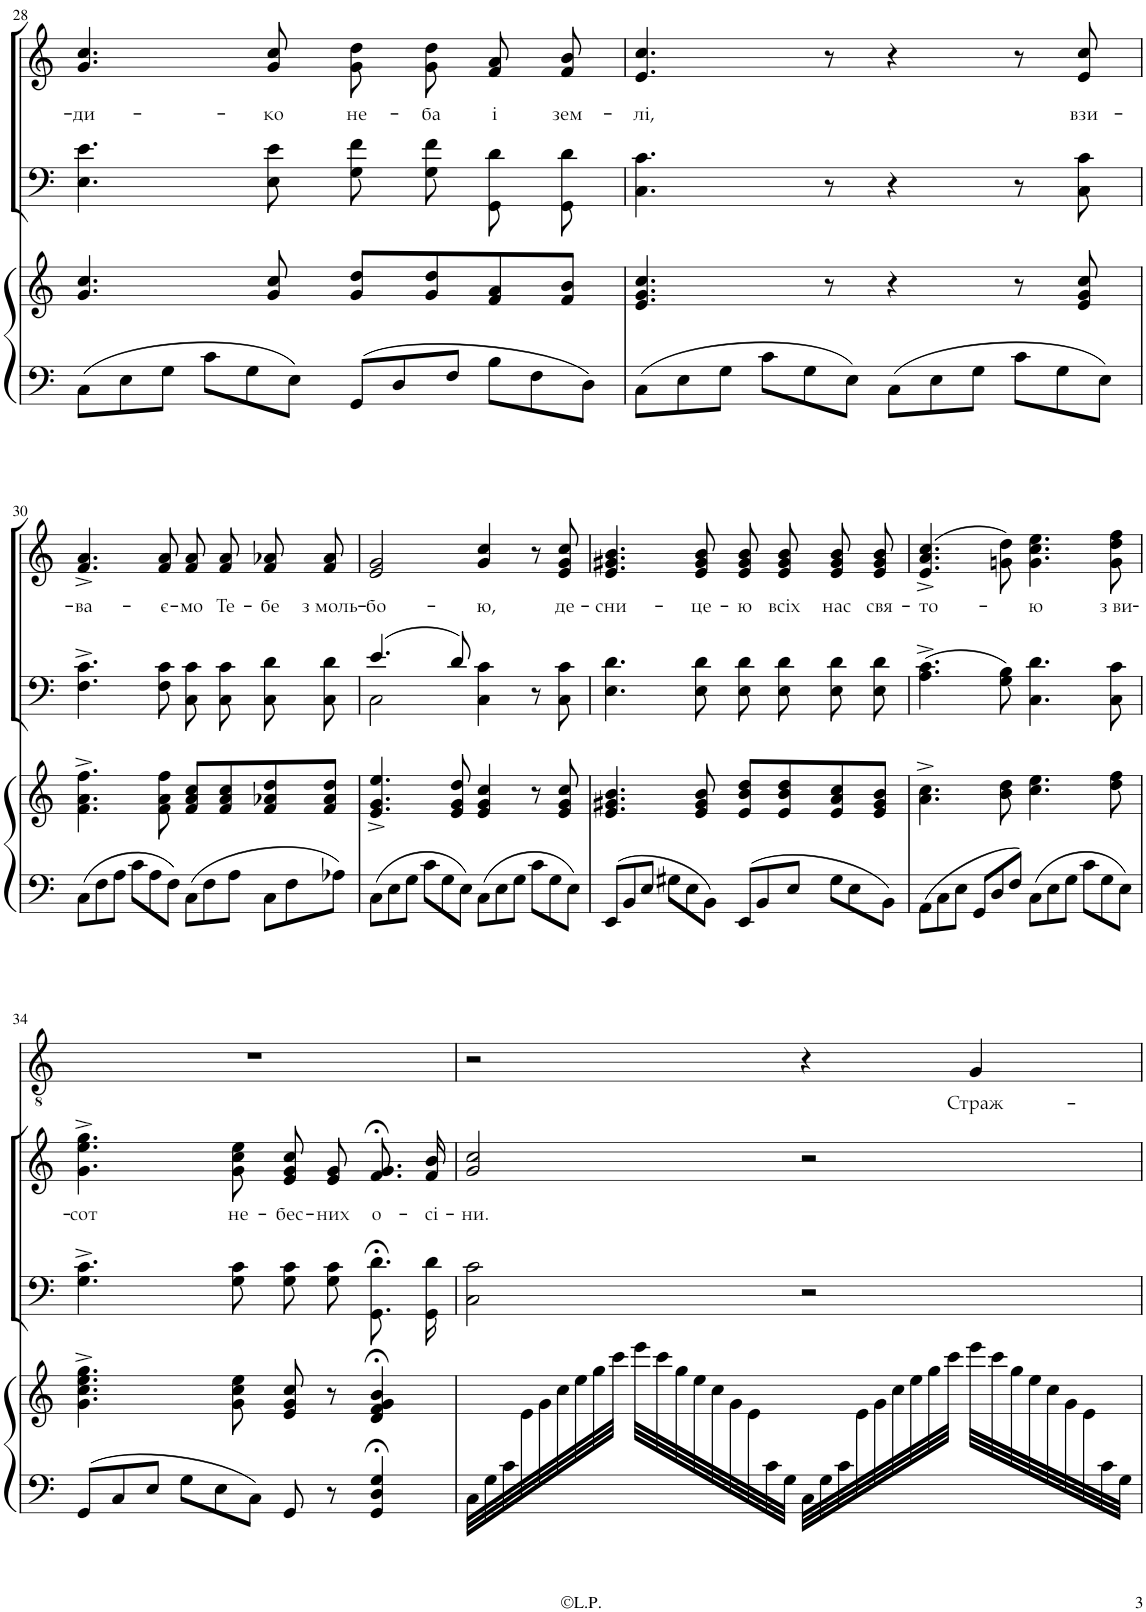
**kern	**kern	**kern	**kern	**text	**kern	**text
*part4	*part4	*part3	*part2	*part2	*part1	*part1
*staff5	*staff4	*staff3	*staff2	*staff2	*staff1	*staff1
*I"Piano	*	*I"Men	*I"Women	*	*I"Тенор	*
*I'Pno	*	*	*	*	*	*
!!LO:PB:g=z
*clefF4	*clefG2	*clefF4	*clefG2	*	*clefGv2	*
*k[]	*k[]	*k[]	*k[]	*	*k[]	*
*M4/4	*M4/4	*M4/4	*M4/4	*	*M4/4	*
*Xbrackettup	*	*	*	*	*	*
=28	=28	=28	=28	=28	=28	=28
!	!	!	!	!LO:LY:b	!	!
12C\L	4.g/ 4.cc/	4.E\ 4.e\	4.g/ 4.cc/	-ди-	1r	.
12E\	.	.	.	.	.	.
12G\J	.	.	.	.	.	.
12c\L	.	.	.	.	.	.
12G\	.	.	.	.	.	.
!	!	!	!	!LO:LY:b	!	!
.	8g/ 8cc/	8E\ 8e\	8g/ 8cc/	-ко	.	.
12E\J	.	.	.	.	.	.
!	!	!	!	!LO:LY:b	!	!
12GG/L	8g/ 8dd/L	8G\ 8f\L	8g\ 8dd\L	не-	.	.
12D/	.	.	.	.	.	.
!	!	!	!	!LO:LY:b	!	!
.	8g/ 8dd/	8G\ 8f\J	8g\ 8dd\J	-ба	.	.
12F/J	.	.	.	.	.	.
!	!	!	!	!LO:LY:b	!	!
12B\L	8f/ 8a/	8GG\ 8d\L	8f/ 8a/L	і	.	.
12F\	.	.	.	.	.	.
!	!	!	!	!LO:LY:b	!	!
.	8f/ 8b/J	8GG\ 8d\J	8f/ 8b/J	зем-	.	.
12D\J	.	.	.	.	.	.
=29	=29	=29	=29	=29	=29	=29
!	!	!	!	!LO:LY:b	!	!
12C\L	4.e/ 4.g/ 4.cc/	4.C\ 4.c\	4.e/ 4.cc/	-лі,	1r	.
12E\	.	.	.	.	.	.
12G\J	.	.	.	.	.	.
12c\L	.	.	.	.	.	.
12G\	.	.	.	.	.	.
.	8r	8r	8r	.	.	.
12E\J	.	.	.	.	.	.
12C\L	4r	4r	4r	.	.	.
12E\	.	.	.	.	.	.
12G\J	.	.	.	.	.	.
12c\L	8r	8r	8r	.	.	.
12G\	.	.	.	.	.	.
!	!	!	!	!LO:LY:b	!	!
.	8e/ 8g/ 8cc/	8C\ 8c\	8e/ 8cc/	взи-	.	.
12E\J	.	.	.	.	.	.
!!LO:LB:g=z
=30	=30	=30	=30	=30	=30	=30
!	!	!	!	!LO:LY:b	!	!
12C\L	4.f\^ 4.a\^ 4.ff\^	4.F\^ 4.c\^	4.f/^ 4.a/^	-ва-	1r	.
12F\	.	.	.	.	.	.
12A\J	.	.	.	.	.	.
12c\L	.	.	.	.	.	.
12A\	.	.	.	.	.	.
!	!	!	!	!LO:LY:b	!	!
.	8f\ 8a\ 8ff\	8F\ 8c\	8f/ 8a/	-є-	.	.
12F\J	.	.	.	.	.	.
!	!	!	!	!LO:LY:b	!	!
12C\L	8f/ 8a/ 8cc/L	8C\ 8c\L	8f/ 8a/L	-мо	.	.
12F\	.	.	.	.	.	.
!	!	!	!	!LO:LY:b	!	!
.	8f/ 8a/ 8cc/	8C\ 8c\J	8f/ 8a/J	Те-	.	.
12A\J	.	.	.	.	.	.
!	!	!	!	!LO:LY:b	!	!
12C\L	8f/ 8a-X/ 8dd/	8C\ 8d\L	8f/ 8a-X/L	-бе	.	.
12F\	.	.	.	.	.	.
!	!	!	!	!LO:LY:b	!	!
.	8f/ 8a-/ 8dd/J	8C\ 8d\J	8f/ 8a-/J	з моль-	.	.
12A-X\J	.	.	.	.	.	.
=31	=31	=31	=31	=31	=31	=31
*	*	*^	*	*	*	*
!	!	!	!	!	!LO:LY:b	!	!
12C\L	4.e/^ 4.g/^ 4.ee/^	(4.e/	2C\	2e/ 2g/	-бо-	1r	.
12E\	.	.	.	.	.	.	.
12G\J	.	.	.	.	.	.	.
12c\L	.	.	.	.	.	.	.
12G\	.	.	.	.	.	.	.
.	8e/ 8g/ 8dd/	8d/)	.	.	.	.	.
12E\J	.	.	.	.	.	.	.
!	!	!	!	!	!LO:LY:b	!	!
12C\L	4e/ 4g/ 4cc/	4C\ 4c\	2ryy	4g/ 4cc/	-ю,	.	.
12E\	.	.	.	.	.	.	.
12G\J	.	.	.	.	.	.	.
12c\L	8r	8r	.	8r	.	.	.
12G\	.	.	.	.	.	.	.
!	!	!	!	!	!LO:LY:b	!	!
.	8e/ 8g/ 8cc/	8C\ 8c\	.	8e/ 8g/ 8cc/	де-	.	.
12E\J	.	.	.	.	.	.	.
*	*	*v	*v	*	*	*	*
=32	=32	=32	=32	=32	=32	=32
!	!	!	!	!LO:LY:b	!	!
12EE/L	4.e/ 4.g#X/ 4.b/	4.E\ 4.d\	4.e/ 4.g#X/ 4.b/	-сни-	1r	.
12BB/	.	.	.	.	.	.
12E/J	.	.	.	.	.	.
12G#X\L	.	.	.	.	.	.
12E\	.	.	.	.	.	.
!	!	!	!	!LO:LY:b	!	!
.	8e/ 8g#/ 8b/	8E\ 8d\	8e/ 8g#/ 8b/	-це-	.	.
12BB\J	.	.	.	.	.	.
!	!	!	!	!LO:LY:b	!	!
12EE/L	8e/ 8b/ 8dd/L	8E\ 8d\L	8e/ 8g#/ 8b/L	-ю	.	.
12BB/	.	.	.	.	.	.
!	!	!	!	!LO:LY:b	!	!
.	8e/ 8b/ 8dd/	8E\ 8d\J	8e/ 8g#/ 8b/J	всіх	.	.
12E/J	.	.	.	.	.	.
!	!	!	!	!LO:LY:b	!	!
12G#\L	8e/ 8a/ 8cc/	8E\ 8d\L	8e/ 8g#/ 8b/L	нас	.	.
12E\	.	.	.	.	.	.
!	!	!	!	!LO:LY:b	!	!
.	8e/ 8g#/ 8b/J	8E\ 8d\J	8e/ 8g#/ 8b/J	свя-	.	.
12BB\J	.	.	.	.	.	.
=33	=33	=33	=33	=33	=33	=33
!	!	!	!	!LO:LY:b	!	!
12AA\L	4.a\^ 4.cc\^	(4.A\^ 4.c\^	(4.e/^ 4.a/^ 4.cc/^	-то-	1r	.
12C\	.	.	.	.	.	.
12E\J	.	.	.	.	.	.
12GG/L	.	.	.	.	.	.
12D/	.	.	.	.	.	.
.	8b\ 8dd\	8G\ 8B\)	8gn\ 8dd\)	.	.	.
12F/J	.	.	.	.	.	.
!	!	!	!	!LO:LY:b	!	!
12C\L	4.cc\ 4.ee\	4.C\ 4.d\	4.g\ 4.cc\ 4.ee\	-ю	.	.
12E\	.	.	.	.	.	.
12G\J	.	.	.	.	.	.
12c\L	.	.	.	.	.	.
12G\	.	.	.	.	.	.
!	!	!	!	!LO:LY:b	!	!
.	8dd\ 8ff\	8C\ 8c\	8g\ 8dd\ 8ff\	з ви-	.	.
12E\J	.	.	.	.	.	.
!!LO:LB:g=z
=34	=34	=34	=34	=34	=34	=34
!	!	!	!	!LO:LY:b	!	!
12GG/L	4.g\^ 4.cc\^ 4.ee\^ 4.gg\^	4.G\^ 4.c\^	4.g\^ 4.ee\^ 4.gg\^	-сот	1r	.
12C/	.	.	.	.	.	.
12E/J	.	.	.	.	.	.
12G\L	.	.	.	.	.	.
12E\	.	.	.	.	.	.
!	!	!	!	!LO:LY:b	!	!
.	8g\ 8cc\ 8ee\	8G\ 8c\	8g\ 8cc\ 8ee\	не-	.	.
12C\J	.	.	.	.	.	.
!	!	!	!	!LO:LY:b	!	!
8GG/	8e/ 8g/ 8cc/	8G\ 8c\L	8e/ 8g/ 8cc/L	-бес-	.	.
!	!	!	!	!LO:LY:b	!	!
8r	8r	8G\ 8c\J	8e/ 8g/J	-них	.	.
!	!	!	!	!LO:LY:b	!	!
4GG/;< 4D/;< 4G/;<	4d/;< 4f/;< 4g/;< 4b/;<	8.GG;<\ 8.d;<\L	8.f;</ 8.g;</L	о-	.	.
!	!	!	!	!LO:LY:b	!	!
.	.	16GG\ 16d\Jk	16f/ 16b/Jk	-сі-	.	.
=35	=35	=35	=35	=35	=35	=35
*^	*	*	*	*	*	*
!	!	!	!	!	!LO:LY:b	!	!
36C\LLL	1ryy	12ryy	2C\ 2c\	2g/ 2cc/	-ни.	2r	.
36G\	.	.	.	.	.	.	.
36c\	.	.	.	.	.	.	.
36%13ryy	.	36e\	.	.	.	.	.
.	.	36g\	.	.	.	.	.
.	.	36cc\	.	.	.	.	.
.	.	36ee\	.	.	.	.	.
.	.	36gg\	.	.	.	.	.
.	.	36ccc\JJJ	.	.	.	.	.
*	*	*Xbrackettup	*	*	*	*	*
.	.	36eee\LLL	.	.	.	.	.
.	.	36ccc\	.	.	.	.	.
.	.	36gg\	.	.	.	.	.
.	.	36ee\	.	.	.	.	.
.	.	36cc\	.	.	.	.	.
.	.	36g\	.	.	.	.	.
.	.	36e\	.	.	.	.	.
36c\	.	36%5ryy	.	.	.	.	.
36G\JJJ	.	.	.	.	.	.	.
36C\LLL	.	.	2r	2r	.	4r	.
36G\	.	.	.	.	.	.	.
36c\	.	.	.	.	.	.	.
36%13ryy	.	36e\	.	.	.	.	.
.	.	36g\	.	.	.	.	.
.	.	36cc\	.	.	.	.	.
.	.	36ee\	.	.	.	.	.
.	.	36gg\	.	.	.	.	.
.	.	36ccc\JJJ	.	.	.	.	.
!	!	!	!	!	!	!	!LO:LY:b
.	.	36eee\LLL	.	.	.	4G/	Страж-
.	.	36ccc\	.	.	.	.	.
.	.	36gg\	.	.	.	.	.
.	.	36ee\	.	.	.	.	.
.	.	36cc\	.	.	.	.	.
.	.	36g\	.	.	.	.	.
.	.	36e\	.	.	.	.	.
36c\	.	18ryy	.	.	.	.	.
36G\JJJ	.	.	.	.	.	.	.
*v	*v	*	*	*	*	*	*
=	=	=	=	=	=	=
*-	*-	*-	*-	*-	*-	*-
